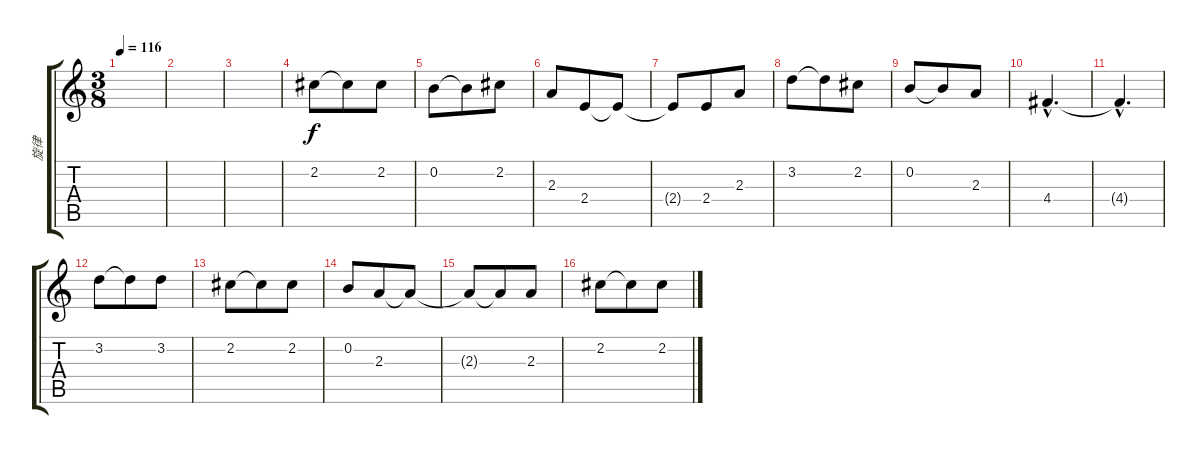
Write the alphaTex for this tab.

\track ("旋律" "旋律") {instrument acousticguitarnylon}
\staff {score tabs}
\tuning (E4 B3 G3 D3 A2 E2) {hide}
\ts (3 8)
\tempo 116
\clef g2
\ks c
|
|
|
2.2.8 2.2{t}.8 2.2.8 |
0.2.8 0.2{t}.8 2.2.8 |
2.3.8 2.4.8 2.4{t}.8 |
2.4{t}.8 2.4.8 2.3.8 |
3.2.8 3.2{t}.8 2.2.8 |
0.2.8 0.2{t}.8 2.3.8 |
4.4{hac}.4{d} |
4.4{hac t}.4{d} |
3.2.8 3.2{t}.8 3.2.8 |
2.2.8 2.2{t}.8 2.2.8 |
0.2.8 2.3.8 2.3{t}.8 |
2.3{t}.8 2.3{t}.8 2.3.8 |
2.2.8 2.2{t}.8 2.2.8
